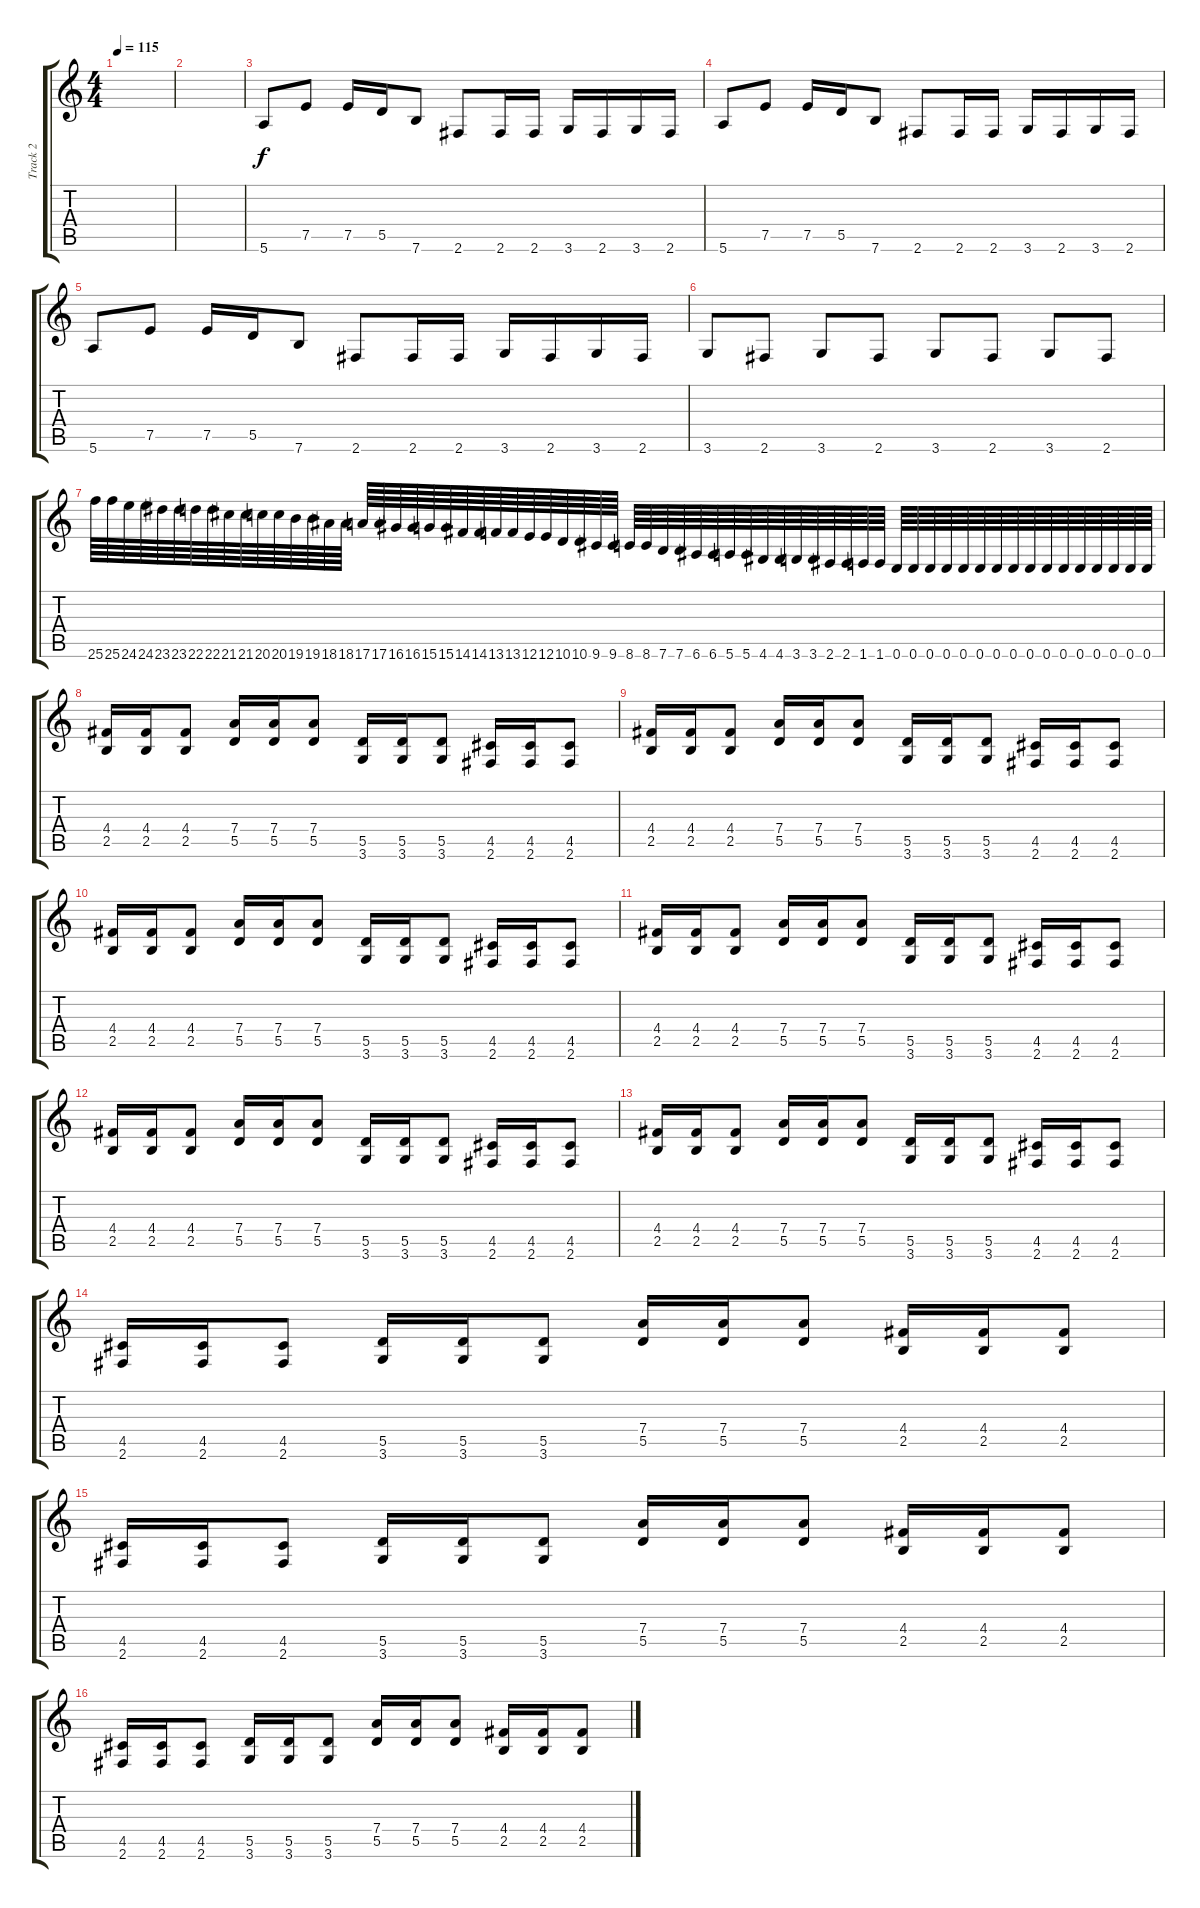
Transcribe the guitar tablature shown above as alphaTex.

\track ("Track 2" "Track 2") {instrument overdrivenguitar}
\staff {score tabs}
\tuning (E4 B3 G3 D3 A2 E2) {hide}
\ts (4 4)
\tempo 115
\clef g2
\ks c
|
|
5.6.8 7.5.8 7.5.16 5.5.16 7.6.8 2.6.8 2.6.16 2.6.16 3.6.16 2.6.16 3.6.16 2.6.16 |
5.6.8 7.5.8 7.5.16 5.5.16 7.6.8 2.6.8 2.6.16 2.6.16 3.6.16 2.6.16 3.6.16 2.6.16 |
5.6.8 7.5.8 7.5.16 5.5.16 7.6.8 2.6.8 2.6.16 2.6.16 3.6.16 2.6.16 3.6.16 2.6.16 |
3.6.8 2.6.8 3.6.8 2.6.8 3.6.8 2.6.8 3.6.8 2.6.8 |
25.6.64 25.6.64 24.6.64 24.6.64 23.6.64 23.6.64 22.6.64 22.6.64 21.6.64 21.6.64 20.6.64 20.6.64 19.6.64 19.6.64 18.6.64 18.6.64 17.6.64 17.6.64 16.6.64 16.6.64 15.6.64 15.6.64 14.6.64 14.6.64 13.6.64 13.6.64 12.6.64 12.6.64 10.6.64 10.6.64 9.6.64 9.6.64 8.6.64 8.6.64 7.6.64 7.6.64 6.6.64 6.6.64 5.6.64 5.6.64 4.6.64 4.6.64 3.6.64 3.6.64 2.6.64 2.6.64 1.6.64 1.6.64 0.6.64 0.6.64 0.6.64 0.6.64 0.6.64 0.6.64 0.6.64 0.6.64 0.6.64 0.6.64 0.6.64 0.6.64 0.6.64 0.6.64 0.6.64 0.6.64 |
(4.4 2.5).16 (4.4 2.5).16 (4.4 2.5).8 (7.4 5.5).16 (7.4 5.5).16 (7.4 5.5).8 (5.5 3.6).16 (5.5 3.6).16 (5.5 3.6).8 (4.5 2.6).16 (4.5 2.6).16 (4.5 2.6).8 |
(4.4 2.5).16 (4.4 2.5).16 (4.4 2.5).8 (7.4 5.5).16 (7.4 5.5).16 (7.4 5.5).8 (5.5 3.6).16 (5.5 3.6).16 (5.5 3.6).8 (4.5 2.6).16 (4.5 2.6).16 (4.5 2.6).8 |
(4.4 2.5).16 (4.4 2.5).16 (4.4 2.5).8 (7.4 5.5).16 (7.4 5.5).16 (7.4 5.5).8 (5.5 3.6).16 (5.5 3.6).16 (5.5 3.6).8 (4.5 2.6).16 (4.5 2.6).16 (4.5 2.6).8 |
(4.4 2.5).16 (4.4 2.5).16 (4.4 2.5).8 (7.4 5.5).16 (7.4 5.5).16 (7.4 5.5).8 (5.5 3.6).16 (5.5 3.6).16 (5.5 3.6).8 (4.5 2.6).16 (4.5 2.6).16 (4.5 2.6).8 |
(4.4 2.5).16 (4.4 2.5).16 (4.4 2.5).8 (7.4 5.5).16 (7.4 5.5).16 (7.4 5.5).8 (5.5 3.6).16 (5.5 3.6).16 (5.5 3.6).8 (4.5 2.6).16 (4.5 2.6).16 (4.5 2.6).8 |
(4.4 2.5).16 (4.4 2.5).16 (4.4 2.5).8 (7.4 5.5).16 (7.4 5.5).16 (7.4 5.5).8 (5.5 3.6).16 (5.5 3.6).16 (5.5 3.6).8 (4.5 2.6).16 (4.5 2.6).16 (4.5 2.6).8 |
(4.5 2.6).16 (4.5 2.6).16 (4.5 2.6).8 (5.5 3.6).16 (5.5 3.6).16 (5.5 3.6).8 (7.4 5.5).16 (7.4 5.5).16 (7.4 5.5).8 (4.4 2.5).16 (4.4 2.5).16 (4.4 2.5).8 |
(4.5 2.6).16 (4.5 2.6).16 (4.5 2.6).8 (5.5 3.6).16 (5.5 3.6).16 (5.5 3.6).8 (7.4 5.5).16 (7.4 5.5).16 (7.4 5.5).8 (4.4 2.5).16 (4.4 2.5).16 (4.4 2.5).8 |
(4.5 2.6).16 (4.5 2.6).16 (4.5 2.6).8 (5.5 3.6).16 (5.5 3.6).16 (5.5 3.6).8 (7.4 5.5).16 (7.4 5.5).16 (7.4 5.5).8 (4.4 2.5).16 (4.4 2.5).16 (4.4 2.5).8
